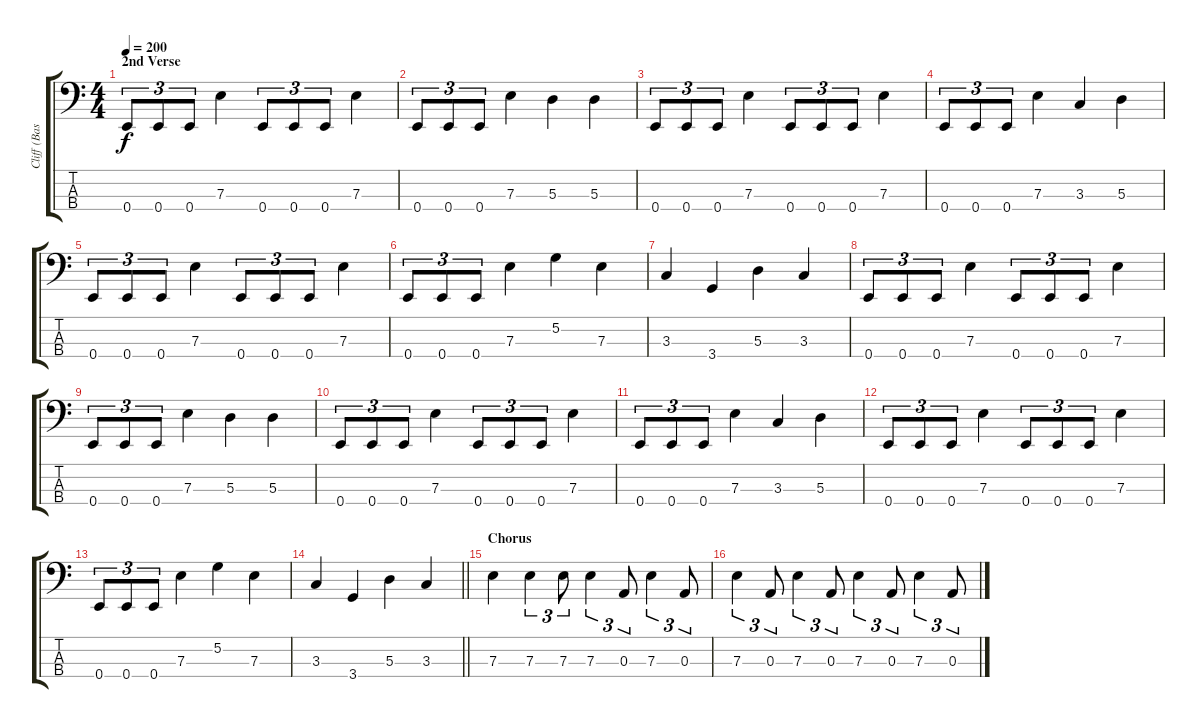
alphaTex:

\track ("Cliff (Bass)" "Cliff (Bas") {instrument electricbassfinger}
\staff {score tabs}
\tuning (G2 D2 A1 E1) {hide}
\ts (4 4)
\section ("" "2nd Verse")
\tempo 200
\clef f4
\ks c
0.4.8{tu (3 2) dy f} 0.4.8{tu (3 2)} 0.4.8{tu (3 2)} 7.3.4 0.4.8{tu (3 2)} 0.4.8{tu (3 2)} 0.4.8{tu (3 2)} 7.3.4 |
0.4.8{tu (3 2)} 0.4.8{tu (3 2)} 0.4.8{tu (3 2)} 7.3.4 5.3.4 5.3.4 |
0.4.8{tu (3 2)} 0.4.8{tu (3 2)} 0.4.8{tu (3 2)} 7.3.4 0.4.8{tu (3 2)} 0.4.8{tu (3 2)} 0.4.8{tu (3 2)} 7.3.4 |
0.4.8{tu (3 2)} 0.4.8{tu (3 2)} 0.4.8{tu (3 2)} 7.3.4 3.3.4 5.3.4 |
0.4.8{tu (3 2)} 0.4.8{tu (3 2)} 0.4.8{tu (3 2)} 7.3.4 0.4.8{tu (3 2)} 0.4.8{tu (3 2)} 0.4.8{tu (3 2)} 7.3.4 |
0.4.8{tu (3 2)} 0.4.8{tu (3 2)} 0.4.8{tu (3 2)} 7.3.4 5.2.4 7.3.4 |
3.3.4 3.4.4 5.3.4 3.3.4 |
0.4.8{tu (3 2)} 0.4.8{tu (3 2)} 0.4.8{tu (3 2)} 7.3.4 0.4.8{tu (3 2)} 0.4.8{tu (3 2)} 0.4.8{tu (3 2)} 7.3.4 |
0.4.8{tu (3 2)} 0.4.8{tu (3 2)} 0.4.8{tu (3 2)} 7.3.4 5.3.4 5.3.4 |
0.4.8{tu (3 2)} 0.4.8{tu (3 2)} 0.4.8{tu (3 2)} 7.3.4 0.4.8{tu (3 2)} 0.4.8{tu (3 2)} 0.4.8{tu (3 2)} 7.3.4 |
0.4.8{tu (3 2)} 0.4.8{tu (3 2)} 0.4.8{tu (3 2)} 7.3.4 3.3.4 5.3.4 |
0.4.8{tu (3 2)} 0.4.8{tu (3 2)} 0.4.8{tu (3 2)} 7.3.4 0.4.8{tu (3 2)} 0.4.8{tu (3 2)} 0.4.8{tu (3 2)} 7.3.4 |
0.4.8{tu (3 2)} 0.4.8{tu (3 2)} 0.4.8{tu (3 2)} 7.3.4 5.2.4 7.3.4 |
\barLineRight lightlight
3.3.4 3.4.4 5.3.4 3.3.4 |
\section ("" "Chorus")
7.3.4 7.3.4{tu (3 2)} 7.3.8{tu (3 2)} 7.3.4{tu (3 2)} 0.3.8{tu (3 2)} 7.3.4{tu (3 2)} 0.3.8{tu (3 2)} |
7.3.4{tu (3 2)} 0.3.8{tu (3 2)} 7.3.4{tu (3 2)} 0.3.8{tu (3 2)} 7.3.4{tu (3 2)} 0.3.8{tu (3 2)} 7.3.4{tu (3 2)} 0.3.8{tu (3 2)}
